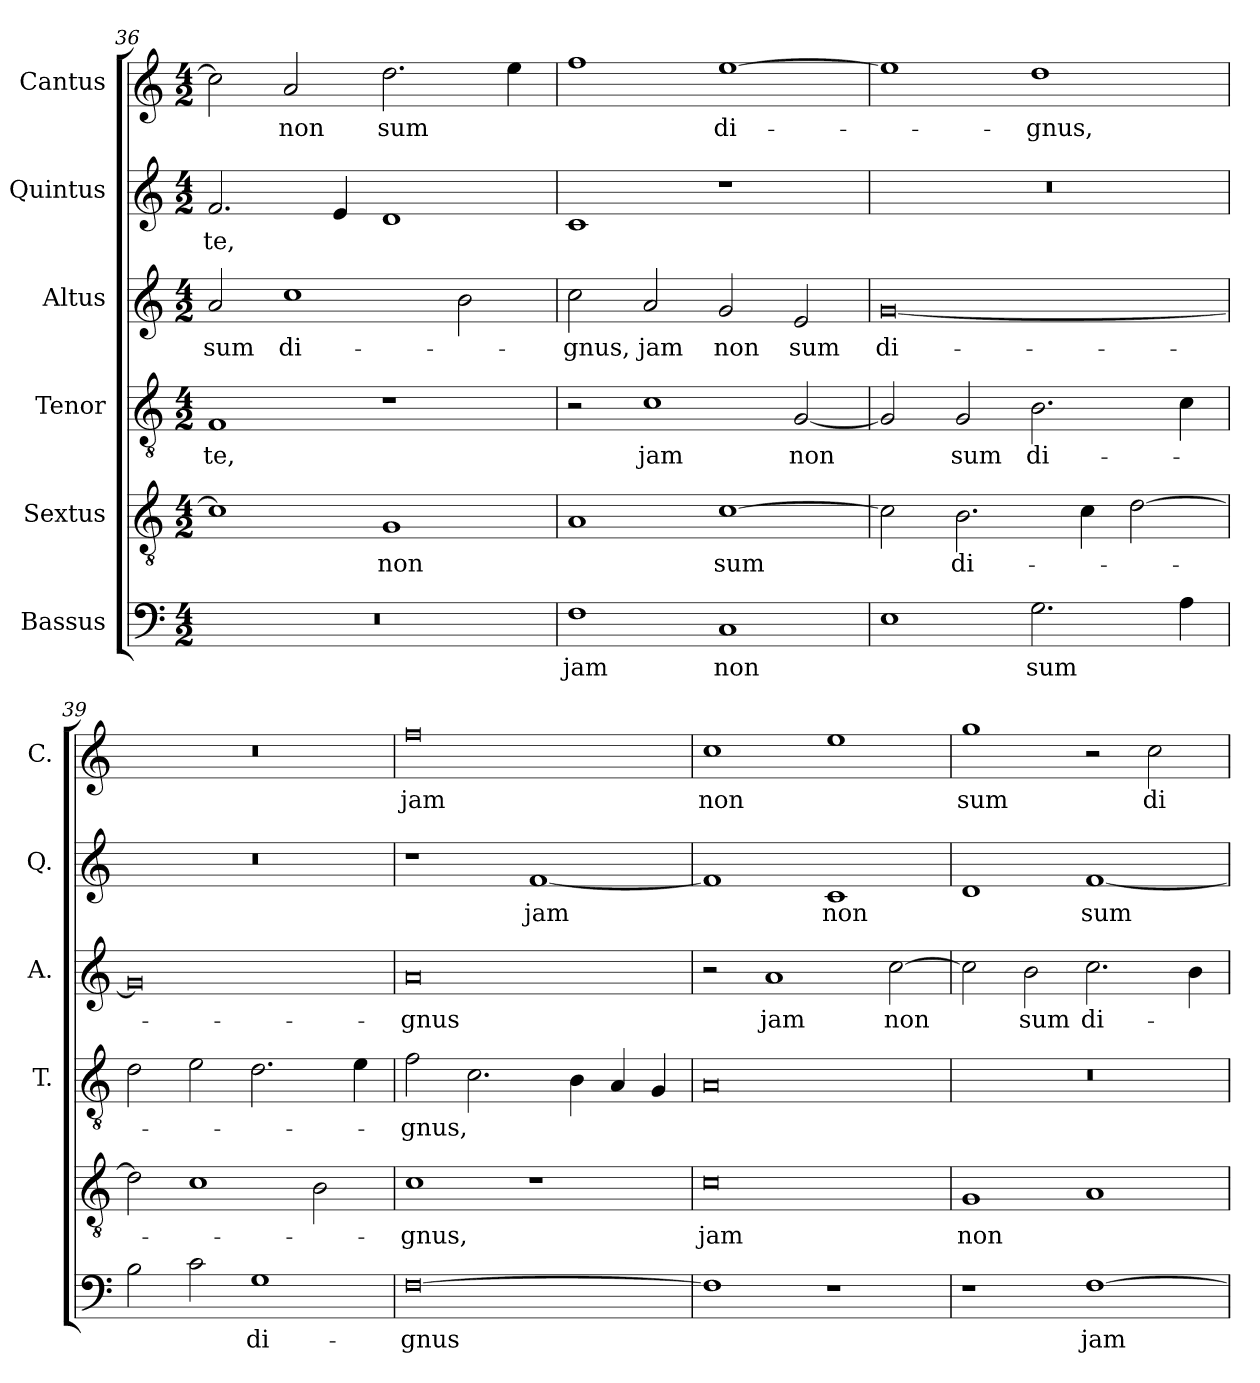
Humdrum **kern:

**kern	**text	**kern	**text	**kern	**text	**kern	**text	**kern	**text	**kern	**text
*part6	*part6	*part5	*part5	*part4	*part4	*part3	*part3	*part2	*part2	*part1	*part1
*staff6	*staff6	*staff5	*staff5	*staff4	*staff4	*staff3	*staff3	*staff2	*staff2	*staff1	*staff1
*I"Bassus	*	*I"Sextus	*	*I"Tenor	*	*I"Altus	*	*I"Quintus	*	*I"Cantus	*
*	*	*	*	*I'T.	*	*I'A.	*	*I'Q.	*	*I'C.	*
*clefF4	*	*clefGv2	*	*clefGv2	*	*clefG2	*	*clefG2	*	*clefG2	*
*k[]	*	*k[]	*	*k[]	*	*k[]	*	*k[]	*	*k[]	*
*M4/2	*	*M4/2	*	*M4/2	*	*M4/2	*	*M4/2	*	*M4/2	*
=36	=36	=36	=36	=36	=36	=36	=36	=36	=36	=36	=36
0r	.	1c]	.	1F	te,	2a/	sum	2.f/	te,	2cc\]	.
.	.	.	.	.	.	1cc	di-	.	.	2a/	non
.	.	.	.	.	.	.	.	4e/	.	.	.
.	.	1G	non	1r	.	.	.	1d	.	2.dd\	sum
.	.	.	.	.	.	2b\	.	.	.	.	.
.	.	.	.	.	.	.	.	.	.	4ee\	.
=37	=37	=37	=37	=37	=37	=37	=37	=37	=37	=37	=37
1F	jam	1A	.	2r	.	2cc\	-gnus,	1c	.	1ff	.
.	.	.	.	1c	jam	2a/	jam	.	.	.	.
1C	non	[1c	sum	.	.	2g/	non	1r	.	[1ee	di-
.	.	.	.	[2G/	non	2e/	sum	.	.	.	.
=38	=38	=38	=38	=38	=38	=38	=38	=38	=38	=38	=38
1E	.	2c\]	.	2G/]	.	[0g	di-	0r	.	1ee]	.
.	.	2.B\	di-	2G/	sum	.	.	.	.	.	.
2.G\	sum	.	.	2.B\	di-	.	.	.	.	1dd	-gnus,
.	.	4c\	.	.	.	.	.	.	.	.	.
.	.	[2d\	.	.	.	.	.	.	.	.	.
4A\	.	.	.	4c\	.	.	.	.	.	.	.
=39	=39	=39	=39	=39	=39	=39	=39	=39	=39	=39	=39
2B\	.	2d\]	.	2d\	.	0g]	.	0r	.	0r	.
2c\	.	1c	.	2e\	.	.	.	.	.	.	.
1G	di-	.	.	2.d\	.	.	.	.	.	.	.
.	.	2B\	.	.	.	.	.	.	.	.	.
.	.	.	.	4e\	.	.	.	.	.	.	.
=40	=40	=40	=40	=40	=40	=40	=40	=40	=40	=40	=40
[0F	-gnus	1c	-gnus,	2f\	-gnus,	0a	-gnus	1r	.	0ff	jam
.	.	.	.	2.c\	.	.	.	.	.	.	.
.	.	1r	.	.	.	.	.	[1f	jam	.	.
.	.	.	.	4B\	.	.	.	.	.	.	.
.	.	.	.	4A/	.	.	.	.	.	.	.
.	.	.	.	4G/	.	.	.	.	.	.	.
!!LO:LB:g=z
=41	=41	=41	=41	=41	=41	=41	=41	=41	=41	=41	=41
1F]	.	0c	jam	0A	.	2r	.	1f]	.	1cc	non
.	.	.	.	.	.	1a	jam	.	.	.	.
1r	.	.	.	.	.	.	.	1c	non	1ee	.
.	.	.	.	.	.	[2cc\	non	.	.	.	.
=42	=42	=42	=42	=42	=42	=42	=42	=42	=42	=42	=42
1r	.	1G	non	0r	.	2cc\]	.	1d	.	1gg	sum
.	.	.	.	.	.	2b\	sum	.	.	.	.
[1F	jam	1A	.	.	.	2.cc\	di-	[1f	sum	2r	.
.	.	.	.	.	.	.	.	.	.	2cc\	di-
.	.	.	.	.	.	4b\	.	.	.	.	.
=	=	=	=	=	=	=	=	=	=	=	=
*-	*-	*-	*-	*-	*-	*-	*-	*-	*-	*-	*-
